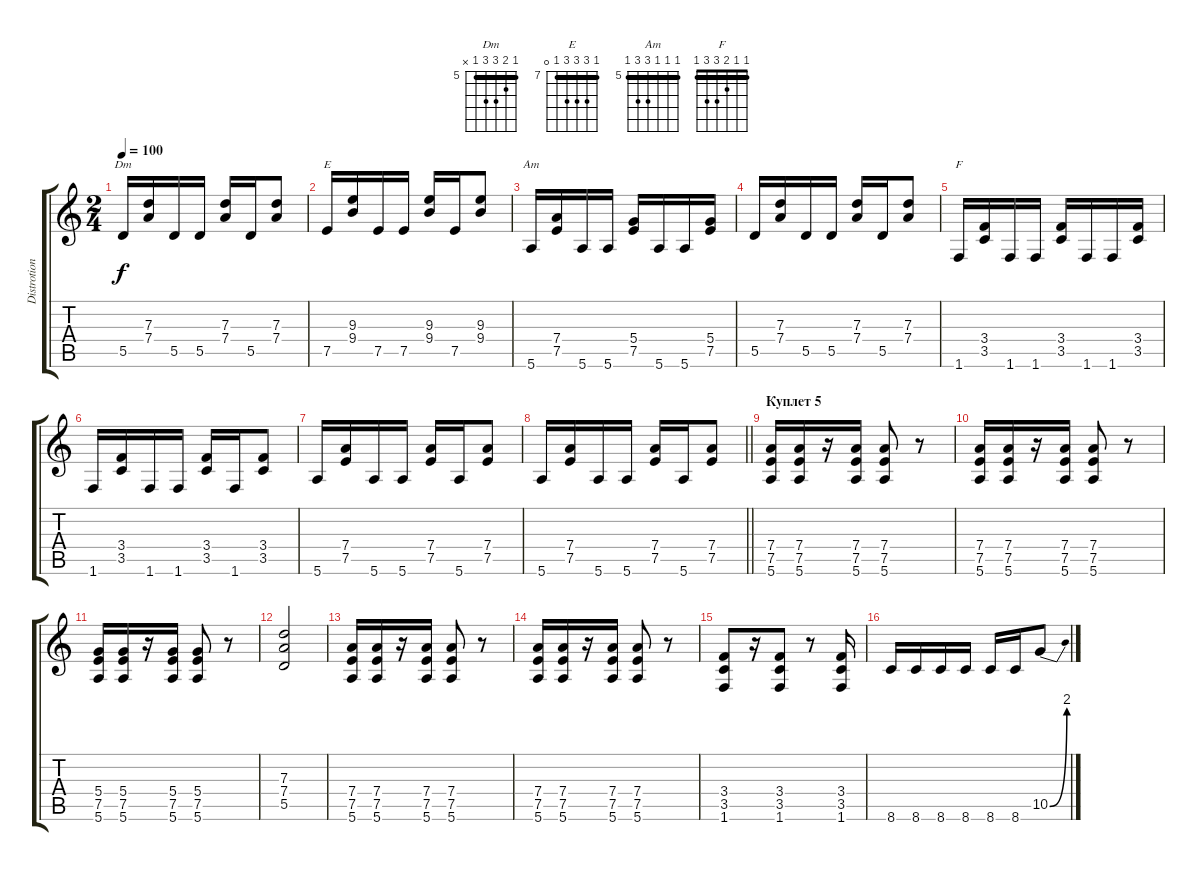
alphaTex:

\track ("Distrotion" "Distrotion") {instrument distortionguitar}
\staff {score tabs}
\tuning (E4 B3 G3 D3 A2 E2) {hide}
\chord ("Dm" 5 6 7 7 5 x) {firstfret 5 barre 5}
\chord ("E" 7 9 9 9 7 0) {firstfret 7 barre 7}
\chord ("Am" 5 5 5 7 7 5) {firstfret 5 barre 5}
\chord ("F" 1 1 2 3 3 1) {barre 1}
\ts (2 4)
\tempo 100
\clef g2
\ks c
5.5.16{ch "Dm" dy f} (7.3 7.4).16 5.5.16 5.5.16 (7.3 7.4).16 5.5.16 (7.3 7.4).8 |
7.5.16{ch "E"} (9.3 9.4).16 7.5.16 7.5.16 (9.3 9.4).16 7.5.16 (9.3 9.4).8 |
5.6.16{ch "Am"} (7.4 7.5).16 5.6.16 5.6.16 (5.4 7.5).16 5.6.16 5.6.16 (5.4 7.5).16 |
5.5.16 (7.3 7.4).16 5.5.16 5.5.16 (7.3 7.4).16 5.5.16 (7.3 7.4).8 |
1.6.16{ch "F"} (3.4 3.5).16 1.6.16 1.6.16 (3.4 3.5).16 1.6.16 1.6.16 (3.4 3.5).16 |
1.6.16 (3.4 3.5).16 1.6.16 1.6.16 (3.4 3.5).16 1.6.16 (3.4 3.5).8 |
5.6.16 (7.4 7.5).16 5.6.16 5.6.16 (7.4 7.5).16 5.6.16 (7.4 7.5).8 |
\barLineRight lightlight
5.6.16 (7.4 7.5).16 5.6.16 5.6.16 (7.4 7.5).16 5.6.16 (7.4 7.5).8 |
\section ("" "Куплет 5")
(7.4 7.5 5.6).16 (7.4 7.5 5.6).16 r.16 (7.4 7.5 5.6).16 (7.4 7.5 5.6).8 r.8 |
(7.4 7.5 5.6).16 (7.4 7.5 5.6).16 r.16 (7.4 7.5 5.6).16 (7.4 7.5 5.6).8 r.8 |
(5.4 7.5 5.6).16 (5.4 7.5 5.6).16 r.16 (5.4 7.5 5.6).16 (5.4 7.5 5.6).8 r.8 |
(7.3 7.4 5.5).2{volume 6} |
(7.4 7.5 5.6).16{volume 13} (7.4 7.5 5.6).16 r.16 (7.4 7.5 5.6).16 (7.4 7.5 5.6).8 r.8 |
(7.4 7.5 5.6).16 (7.4 7.5 5.6).16 r.16 (7.4 7.5 5.6).16 (7.4 7.5 5.6).8 r.8 |
(3.4 3.5 1.6).8 r.16 (3.4 3.5 1.6).8 r.8 (3.4 3.5 1.6).16 |
8.6.16 8.6.16 8.6.16 8.6.16 8.6.16 8.6.16 10.5{be (bend 0 0 60 8)}.8
